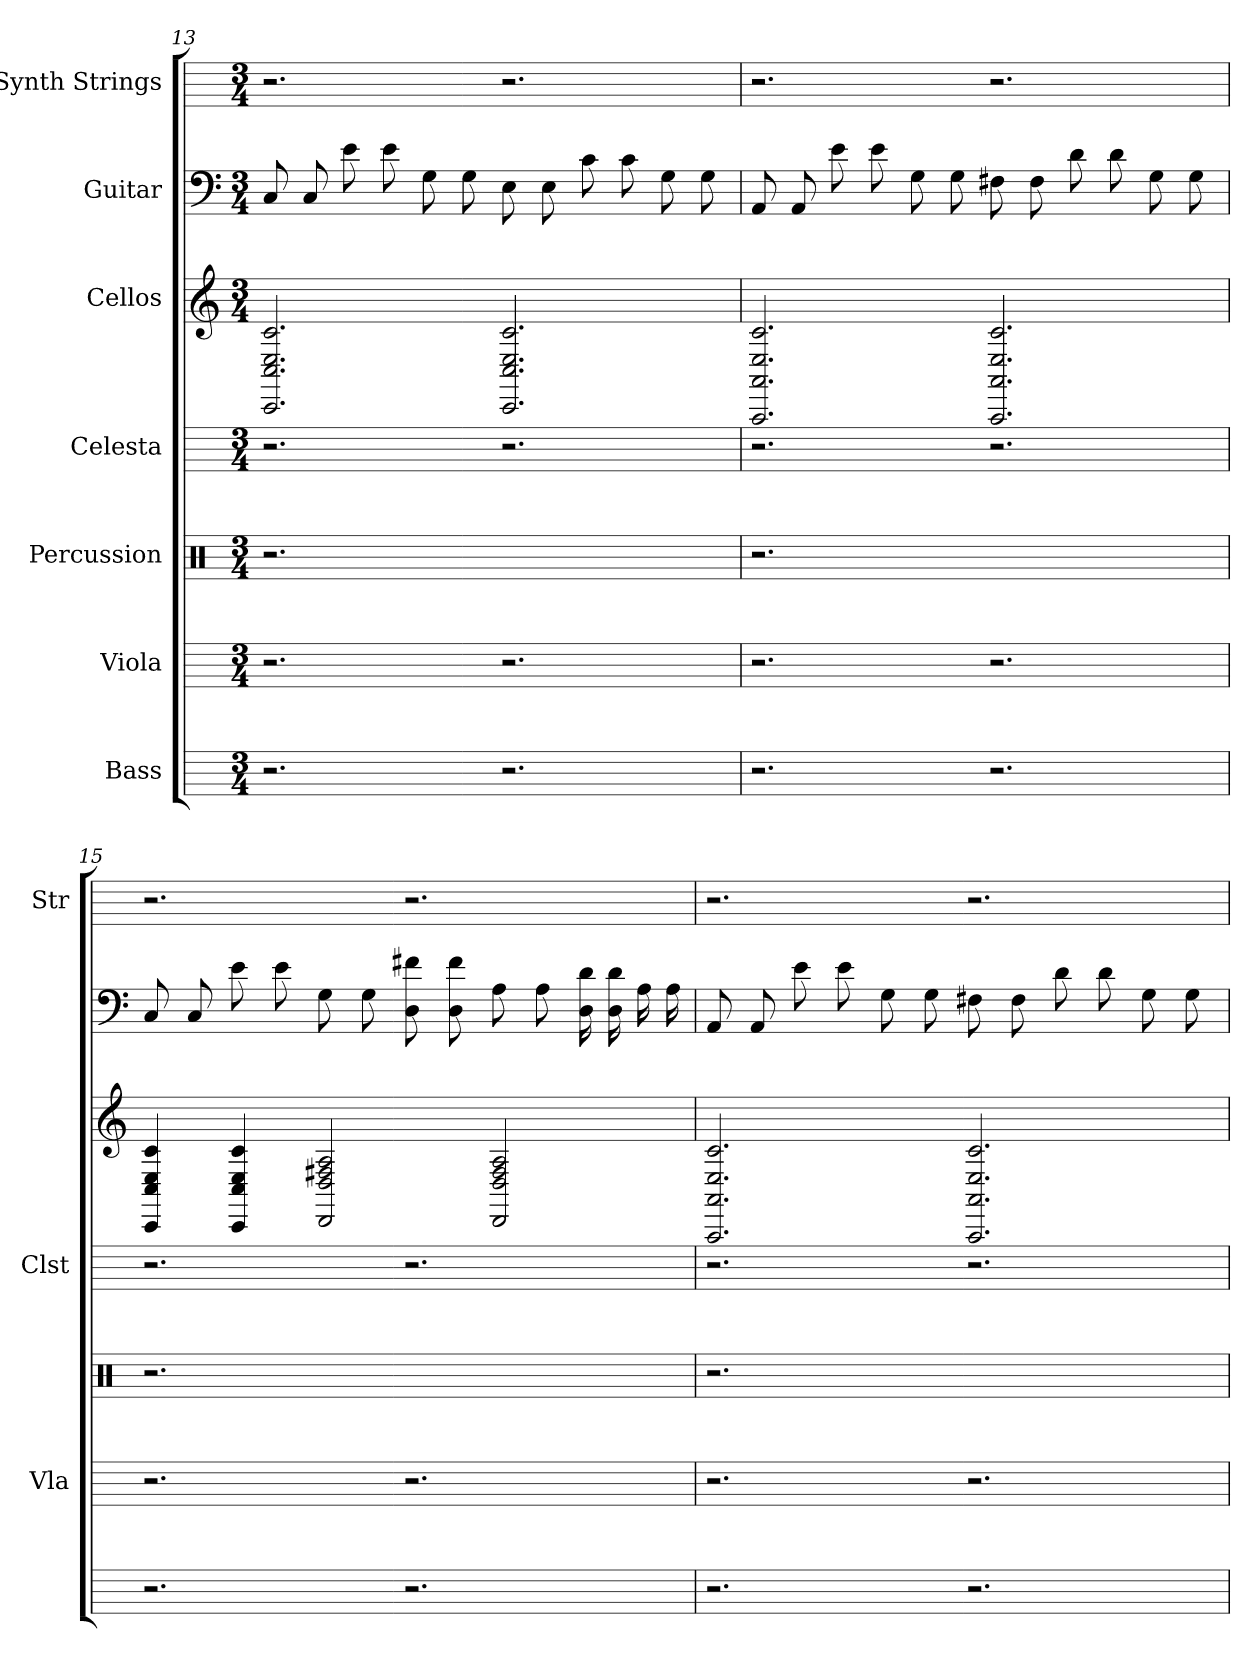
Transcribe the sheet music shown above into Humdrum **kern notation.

**kern	**kern	**kern	**kern	**kern	**kern	**kern
*part7	*part6	*part5	*part4	*part3	*part2	*part1
*staff7	*staff6	*staff5	*staff4	*staff3	*staff2	*staff1
*I"Bass	*I"Viola	*I"Percussion	*I"Celesta	*I"Cellos	*I"Guitar	*I"Synth Strings
*	*I'Vla	*	*I'Clst	*	*	*I'Str
*	*	*clefX	*	*	*	*
*k[]	*k[]	*k[]	*k[]	*k[]	*k[]	*k[]
*M3/4	*M3/4	*M3/4	*M3/4	*M3/4	*M3/4	*M3/4
=13	=13	=13	=13	=13	=13	=13
2.r	2.r	2.r	2.r	2.c 2.E 2.C 2.CC	8C	2.r
.	.	.	.	.	8C	.
.	.	.	.	.	8e	.
.	.	.	.	.	8e	.
.	.	.	.	.	8G	.
.	.	.	.	.	8G	.
2.r	2.r	2.ryy	2.r	2.c 2.E 2.C 2.CC	8E	2.r
.	.	.	.	.	8E	.
.	.	.	.	.	8c	.
.	.	.	.	.	8c	.
.	.	.	.	.	8G	.
.	.	.	.	.	8G	.
=14	=14	=14	=14	=14	=14	=14
2.r	2.r	2.r	2.r	2.c 2.E 2.AA 2.AAA	8AA	2.r
.	.	.	.	.	8AA	.
.	.	.	.	.	8e	.
.	.	.	.	.	8e	.
.	.	.	.	.	8G	.
.	.	.	.	.	8G	.
2.r	2.r	2.ryy	2.r	2.c 2.E 2.AA 2.AAA	8F#	2.r
.	.	.	.	.	8F#	.
.	.	.	.	.	8d	.
.	.	.	.	.	8d	.
.	.	.	.	.	8G	.
.	.	.	.	.	8G	.
=15	=15	=15	=15	=15	=15	=15
2.r	2.r	2.r	2.r	4c 4E 4C 4CC	8C	2.r
.	.	.	.	.	8C	.
.	.	.	.	4c 4E 4C 4CC	8e	.
.	.	.	.	.	8e	.
.	.	.	.	2A 2F# 2D 2DD	8G	.
.	.	.	.	.	8G	.
2.r	2.r	2.ryy	2.r	.	8f# 8D	2.r
.	.	.	.	.	8f# 8D	.
.	.	.	.	2A 2F# 2D 2DD	8A	.
.	.	.	.	.	8A	.
.	.	.	.	.	16d 16D	.
.	.	.	.	.	16d 16D	.
.	.	.	.	.	16A	.
.	.	.	.	.	16A	.
=16	=16	=16	=16	=16	=16	=16
2.r	2.r	2.r	2.r	2.c 2.E 2.AA 2.AAA	8AA	2.r
.	.	.	.	.	8AA	.
.	.	.	.	.	8e	.
.	.	.	.	.	8e	.
.	.	.	.	.	8G	.
.	.	.	.	.	8G	.
2.r	2.r	2.ryy	2.r	2.c 2.E 2.AA 2.AAA	8F#	2.r
.	.	.	.	.	8F#	.
.	.	.	.	.	8d	.
.	.	.	.	.	8d	.
.	.	.	.	.	8G	.
.	.	.	.	.	8G	.
=	=	=	=	=	=	=
*-	*-	*-	*-	*-	*-	*-
